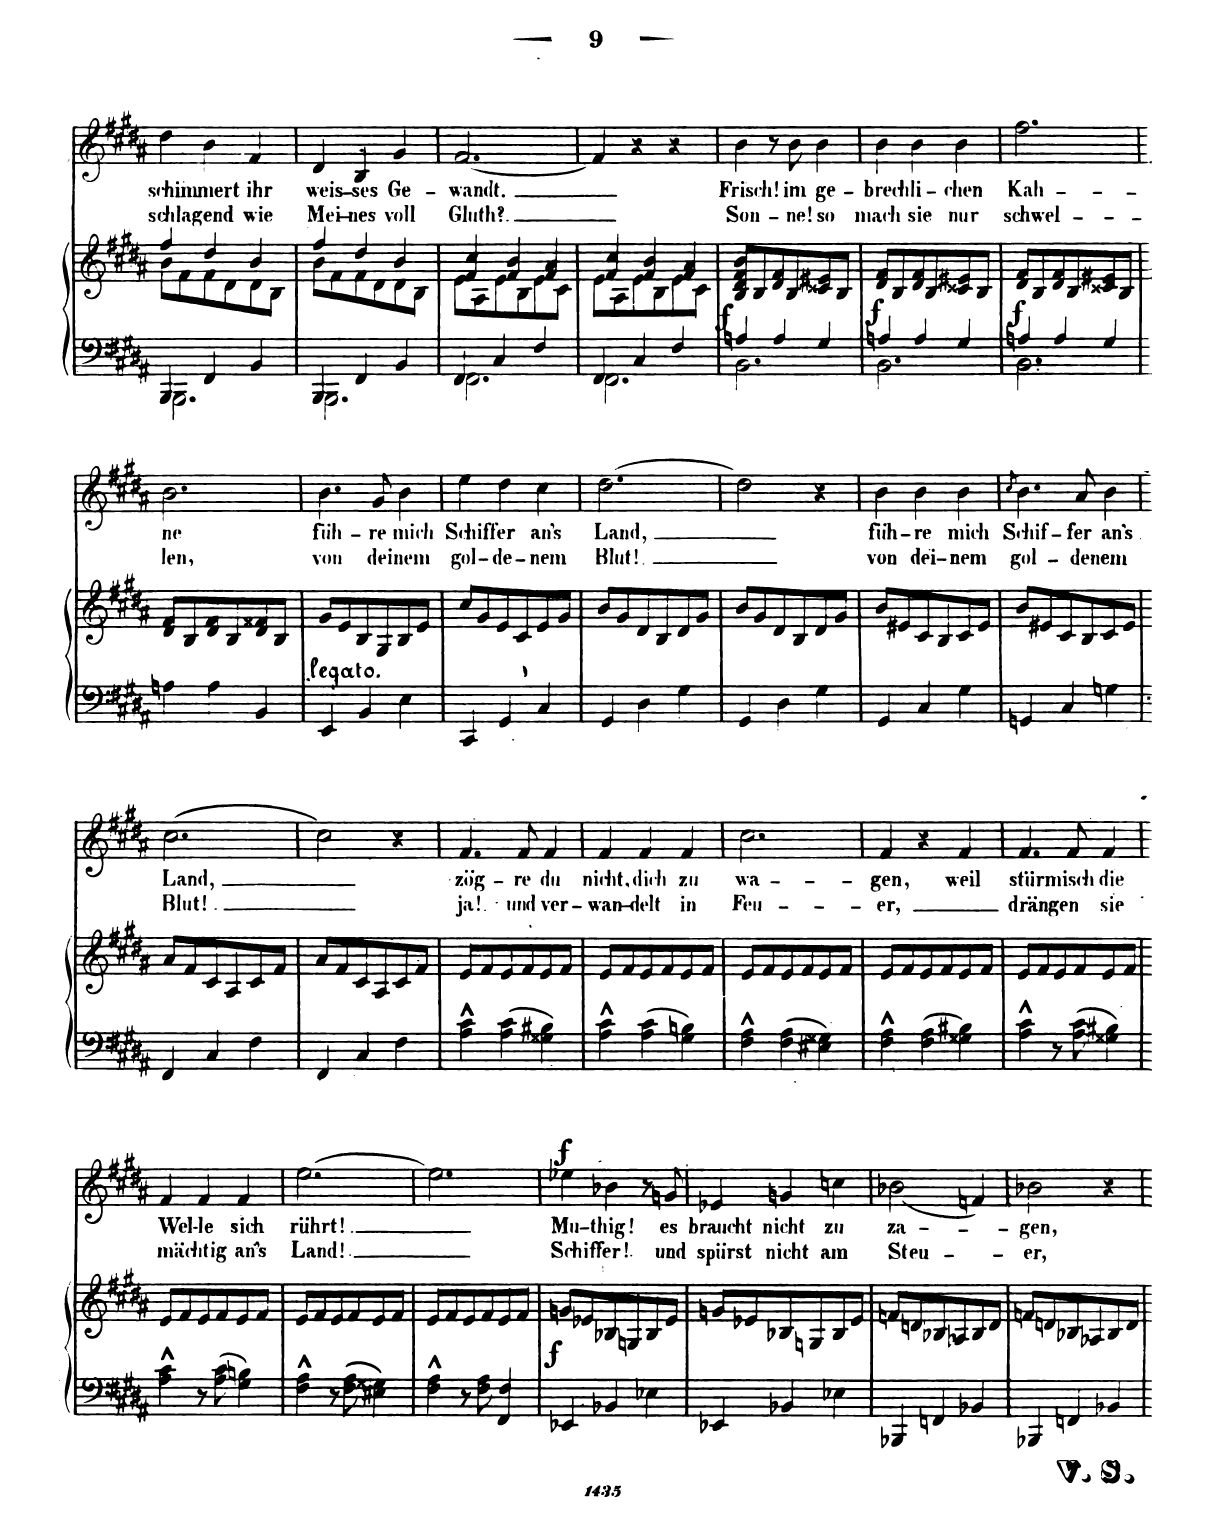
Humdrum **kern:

**kern	**kern	**dynam	**kern	**text	**text	**dynam
*part2	*part2	*part2	*part1	*part1	*part1	*part1
*staff3	*staff2	*staff2/3	*staff1	*staff1	*staff1	*staff1
*I"Pianoforte	*	*	*I"Singstimme Voice	*	*	*
*I'Pno	*	*	*	*	*	*
*clefF4	*clefG2	*	*clefG2	*	*	*
*k[f#c#g#d#a#]	*k[f#c#g#d#a#]	*	*k[f#c#g#d#a#]	*	*	*
*M3/4	*M3/4	*	*M3/4	*	*	*
=31	=31	=31	=31	=31	=31	=31
*^	*^	*	*	*	*	*
4BBB/	2.BBB\	4ff#/	8b\L	.	4dd#\	schim-	schla-	.
.	.	.	8f#\	.	.	.	.	.
4FF#/	.	4dd#/	8f#\	.	4b\	-mert	-gend	.
.	.	.	8d#\	.	.	.	.	.
4BB/	.	4b/	8d#\	.	4f#/	ihr	wie	.
.	.	.	8B\J	.	.	.	.	.
=32	=32	=32	=32	=32	=32	=32	=32	=32
4BBB/	2.BBB\	4ff#/	8b\L	.	4d#/	weis-	Mei-	.
.	.	.	8f#\	.	.	.	.	.
4FF#/	.	4dd#/	8f#\	.	4B/	-ses	-nes	.
.	.	.	8d#\	.	.	.	.	.
4BB/	.	4b/	8d#\	.	4g#/	Ge-	voll	.
.	.	.	8B\J	.	.	.	.	.
=33	=33	=33	=33	=33	=33	=33	=33	=33
4FF#/	2.FF#\	4f#/ 4cc#/	8e\L	.	[2.f#/	-wandt.	Glut?	.
.	.	.	8A#\	.	.	.	.	.
4C#/	.	4f#/ 4b/	8e\	.	.	.	.	.
.	.	.	8B\	.	.	.	.	.
4F#/	.	4f#/ 4a#/	8e\	.	.	.	.	.
.	.	.	8c#\J	.	.	.	.	.
=34	=34	=34	=34	=34	=34	=34	=34	=34
4FF#/	2.FF#\	4f#/ 4cc#/	8e\L	.	4f#/]	.	.	.
.	.	.	8A#\	.	.	.	.	.
4C#/	.	4f#/ 4b/	8e\	.	4r	.	.	.
.	.	.	8B\	.	.	.	.	.
4F#/	.	4f#/ 4a#/	8e\	.	4r	.	.	.
.	.	.	8c#\J	.	.	.	.	.
=35	=35	=35	=35	=35	=35	=35	=35	=35
!	!	!	!	!LO:DY:b	!	!	!	!
*	*	*v	*v	*	*	*	*	*
4An/	2.BB\	8B/ 8d#/ 8f#/ 8b/L	f	4b\	Frisch!	Son-	.
.	.	8B/	.	.	.	.	.
4A/	.	8d#/ 8f#/	.	8r	.	.	.
.	.	8B/	.	8b\	im	-ne!	.
4G#/	.	8c##X/ 8e#X/	.	4b\	ge-	so	.
.	.	8B/J	.	.	.	.	.
=36	=36	=36	=36	=36	=36	=36	=36
!	!	!	!LO:DY:b	!	!	!	!
4An/	2.BB\	8d#/ 8f#/L	f	4b\	-brech-	mach	.
.	.	8B/	.	.	.	.	.
4A/	.	8d#/ 8f#/	.	4b\	-lich-	sie	.
.	.	8B/	.	.	.	.	.
4G#/	.	8c##X/ 8e#X/	.	4b\	-en	nur	.
.	.	8B/J	.	.	.	.	.
=37	=37	=37	=37	=37	=37	=37	=37
!	!	!	!LO:DY:b	!	!	!	!
4An/	2.BB\	8d#/ 8f#/L	f	2.ff#\	Kah-	schwel-	.
.	.	8B/	.	.	.	.	.
4A/	.	8d#/ 8f#/	.	.	.	.	.
.	.	8B/	.	.	.	.	.
4G#/	.	8c##X/ 8e#X/	.	.	.	.	.
.	.	8B/J	.	.	.	.	.
*v	*v	*	*	*	*	*	*
=38	=38	=38	=38	=38	=38	=38
4An\	8d#/ 8f#/L	.	2.b\	-ne	-len,	.
.	8B/	.	.	.	.	.
4A\	8d#/ 8f#/	.	.	.	.	.
.	8B/	.	.	.	.	.
4BB/	8d#/ 8f##X/	.	.	.	.	.
.	8B/J	.	.	.	.	.
=39	=39	=39	=39	=39	=39	=39
!LO:TX:i:t=legato	!	!	!	!	!	!
4EE/	8g#/L	.	4.b\	füh-	von	.
.	8e/	.	.	.	.	.
4BB/	8B/	.	.	.	.	.
.	8G#/	.	8g#/	-re	dei-	.
4E\	8B/	.	4b\	mich	-nem	.
.	8e/J	.	.	.	.	.
=40	=40	=40	=40	=40	=40	=40
4CC#/	8cc#/L	.	4ee\	Schif-	gol-	.
.	8g#/	.	.	.	.	.
4GG#/	8e/	.	4dd#\	-fer	-de-	.
.	8c#/	.	.	.	.	.
4C#/	8e/	.	4cc#\	an's	-nem	.
.	8g#/J	.	.	.	.	.
=41	=41	=41	=41	=41	=41	=41
4GG#/	8b/L	.	[2.dd#\	Land,	Blut!	.
.	8g#/	.	.	.	.	.
4D#\	8d#/	.	.	.	.	.
.	8B/	.	.	.	.	.
4G#\	8d#/	.	.	.	.	.
.	8g#/J	.	.	.	.	.
=42	=42	=42	=42	=42	=42	=42
4GG#/	8b/L	.	2dd#\]	.	.	.
.	8g#/	.	.	.	.	.
4D#\	8d#/	.	.	.	.	.
.	8B/	.	.	.	.	.
4G#\	8d#/	.	4r	.	.	.
.	8g#/J	.	.	.	.	.
=43	=43	=43	=43	=43	=43	=43
4GG#/	8b/L	.	4b\	füh-	von	.
.	8e#X/	.	.	.	.	.
4C#/	8c#/	.	4b\	-re	dei-	.
.	8B/	.	.	.	.	.
4G#\	8c#/	.	4b\	mich	-nem	.
.	8e#/J	.	.	.	.	.
=44	=44	=44	=44	=44	=44	=44
.	.	.	8qcc#/	.	.	.
4GGn/	8b/L	.	4.b\	Schif-	gol-	.
.	8e#X/	.	.	.	.	.
4C#/	8c#/	.	.	.	.	.
.	8B/	.	8a#/	-fer	-de-	.
4Gn\	8c#/	.	4b\	an's	-nem	.
.	8e#/J	.	.	.	.	.
=45	=45	=45	=45	=45	=45	=45
4FF#/	8a#/L	.	[2.cc#\	Land,	Blut!	.
.	8f#/	.	.	.	.	.
4C#/	8c#/	.	.	.	.	.
.	8A#/	.	.	.	.	.
4F#\	8c#/	.	.	.	.	.
.	8f#/J	.	.	.	.	.
=46	=46	=46	=46	=46	=46	=46
4FF#/	8a#/L	.	2cc#\]	.	.	.
.	8f#/	.	.	.	.	.
4C#/	8c#/	.	.	.	.	.
.	8A#/	.	.	.	.	.
4F#\	8c#/	.	4r	.	.	.
.	8f#/J	.	.	.	.	.
=47	=47	=47	=47	=47	=47	=47
4A#\^^ 4c#\^^	8e/L	.	4.f#/	zög-	ja!	.
.	8f#/	.	.	.	.	.
4A#\ 4c#\	8e/	.	.	.	.	.
.	8f#/	.	8f#/	-re	und	.
4G##X\ 4B#X\	8e/	.	4f#/	du	ver-	.
.	8f#/J	.	.	.	.	.
=48	=48	=48	=48	=48	=48	=48
4A#\^^ 4c#\^^	8e/L	.	4f#/	nicht	-wan-	.
.	8f#/	.	.	.	.	.
4A#\ 4c#\	8e/	.	4f#/	dich	-delt	.
.	8f#/	.	.	.	.	.
4G#\ 4Bn\	8e/	.	4f#/	zu	in	.
.	8f#/J	.	.	.	.	.
=49	=49	=49	=49	=49	=49	=49
*	*	*	*^	*	*	*
4F#\^^ 4A#\^^	8e/L	.	2.cc#/	2.cc#\	.	Feu-	.
.	8f#/	.	.	.	.	.	.
4F#\ 4A#\	8e/	.	.	.	.	.	.
.	8f#/	.	.	.	.	.	.
4E#X\ 4G##X\	8e/	.	.	.	.	.	.
.	8f#/J	.	.	.	.	.	.
=50	=50	=50	=50	=50	=50	=50	=50
4F#\^^ 4A#\^^	8e/L	.	4f#/	2.f#\	.	-er, ____	.
.	8f#/	.	.	.	.	.	.
4F#\ 4A#\	8e/	.	4r	.	.	.	.
.	8f#/	.	.	.	.	.	.
4G##X\ 4B#X\	8e/	.	4f#/	.	weil	.	.
.	8f#/J	.	.	.	.	.	.
*	*	*	*v	*v	*	*	*
=51	=51	=51	=51	=51	=51	=51
4A#\^^ 4c#\^^	8e/L	.	4.f#/	stür-	drän-	.
.	8f#/	.	.	.	.	.
8r	8e/	.	.	.	.	.
8A#\ 8c#\	8f#/	.	8f#/	-misch	-gen	.
4G##X\ 4B#X\	8e/	.	4f#/	die	sie	.
.	8f#/J	.	.	.	.	.
=52	=52	=52	=52	=52	=52	=52
4A#\^^ 4c#\^^	8e/L	.	4f#/	Wel-	mäch-	.
.	8f#/	.	.	.	.	.
8r	8e/	.	4f#/	-le	-tig	.
8A#\ 8c#\	8f#/	.	.	.	.	.
4G#\ 4Bn\	8e/	.	4f#/	sich	an's	.
.	8f#/J	.	.	.	.	.
=53	=53	=53	=53	=53	=53	=53
4F#\^^ 4A#\^^	8e/L	.	[2.ee\	rührt!	Land!	.
.	8f#/	.	.	.	.	.
8r	8e/	.	.	.	.	.
8F#\ 8A#\	8f#/	.	.	.	.	.
4E#X\ 4G##X\	8e/	.	.	.	.	.
.	8f#/J	.	.	.	.	.
=54	=54	=54	=54	=54	=54	=54
4F#\^^ 4A#\^^	8e/L	.	2.ee\]	.	.	.
.	8f#/	.	.	.	.	.
8r	8e/	.	.	.	.	.
8F#\ 8A#\	8f#/	.	.	.	.	.
4FF#/ 4F#/	8e/	.	.	.	.	.
.	8f#/J	.	.	.	.	.
=55	=55	=55	=55	=55	=55	=55
!	!	!LO:DY:b	!	!	!	!LO:DY:a
4EE-X/	8gn/L	f	4ee-X\	Mu-	Schif-	f
.	8e-X/	.	.	.	.	.
4BB-X/	8B-X/	.	4b-X\	-tig!	-fer!	.
.	8Gn/	.	.	.	.	.
4E-X\	8B-/	.	8r	.	.	.
.	8e-/J	.	8gn/	es	und	.
=56	=56	=56	=56	=56	=56	=56
4EE-X/	8gn/L	.	4e-X/	braucht	spürst	.
.	8e-X/	.	.	.	.	.
4BB-X/	8B-X/	.	4gn/	nicht	nicht	.
.	8Gn/	.	.	.	.	.
4E-X\	8B-/	.	4ccn\	zu	am	.
.	8e-/J	.	.	.	.	.
=57	=57	=57	=57	=57	=57	=57
4BBB-X/	8fn/L	.	(2b-X\	za-	Steu-	.
.	8dn/	.	.	.	.	.
4FFn/	8B-X/	.	.	.	.	.
.	8A-X/	.	.	.	.	.
4BB-X/	8B-/	.	4fn/)	.	.	.
.	8d/J	.	.	.	.	.
=58	=58	=58	=58	=58	=58	=58
4BBB-X/	8fn/L	.	2b-X\	-gen,	-er,	.
.	8dn/	.	.	.	.	.
4FFn/	8B-X/	.	.	.	.	.
.	8A-X/	.	.	.	.	.
4BB-X/	8B-/	.	4r	.	.	.
.	8d/J	.	.	.	.	.
=	=	=	=	=	=	=
*-	*-	*-	*-	*-	*-	*-
